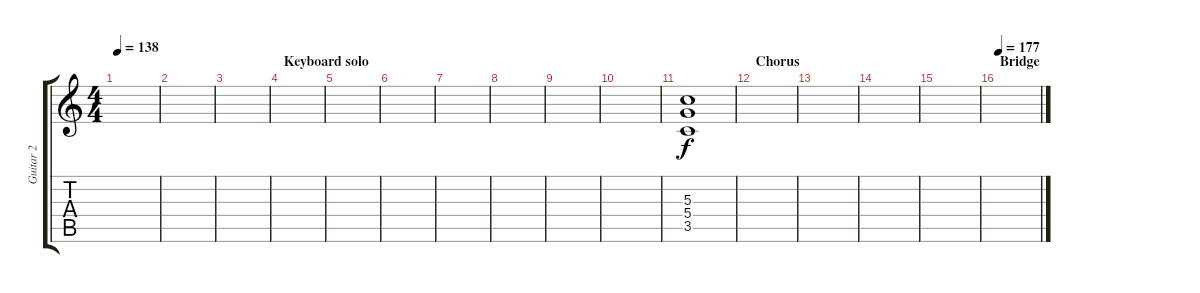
\track ("Guitar 2" "Guitar 2") {instrument acousticguitarnylon}
\staff {score tabs}
\tuning (E4 B3 G3 D3 A2 E2) {hide}
\ts (4 4)
\tempo 138
\clef g2
\ks c
|
|
|
\section ("" "Keyboard solo")
|
|
|
|
|
|
|
(5.3 5.4 3.5).1{volume 16 instrument overdrivenguitar} |
\section ("" "Chorus")
|
|
|
|
\section ("" "Bridge")
\tempo 177
